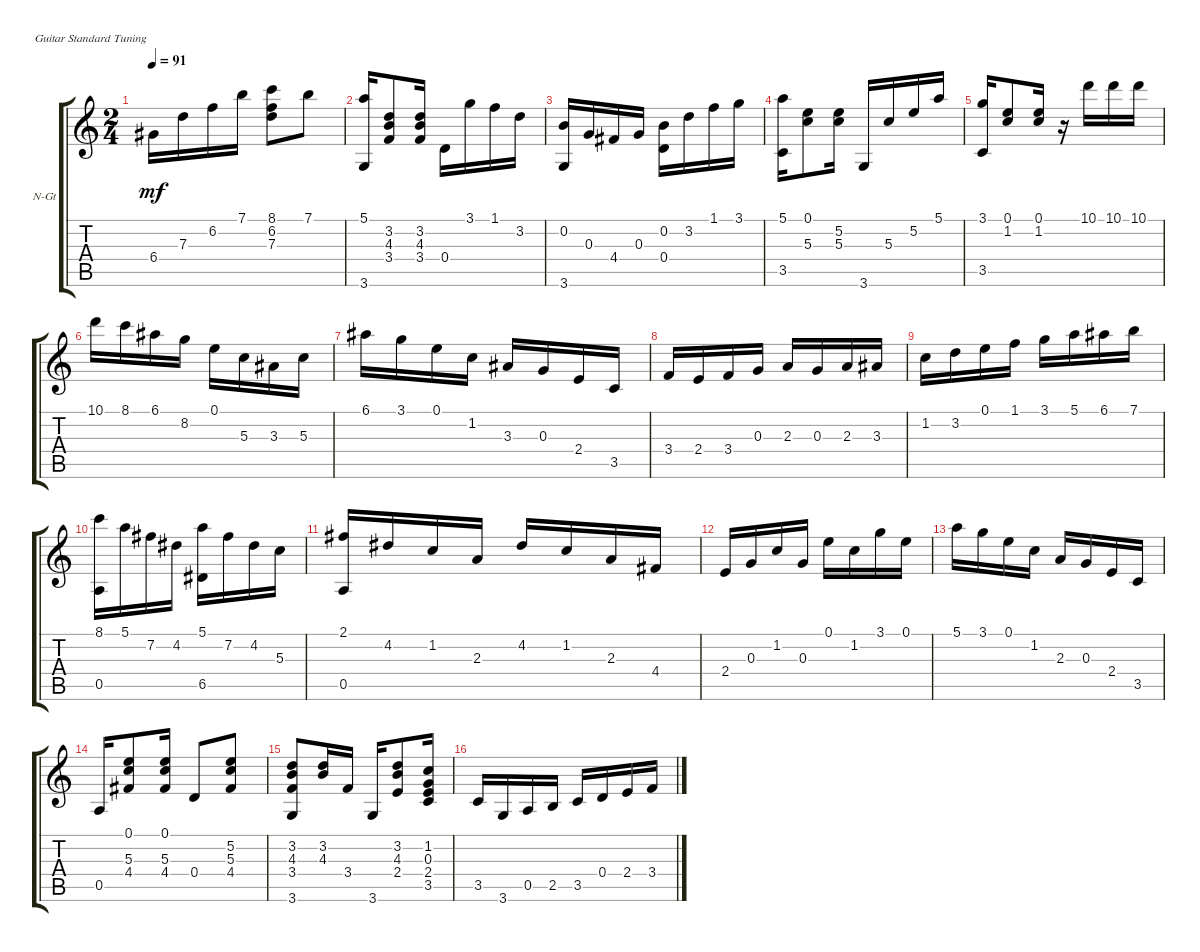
\bracketExtendMode groupsimilarinstruments
\firstSystemTrackNameOrientation horizontal
\otherSystemsTrackNameOrientation horizontal
\track ("Dilermando Reis" "N-Gt") {instrument acousticguitarnylon}
\staff {score tabs}
\tuning (E4 B3 G3 D3 A2 E2)
\ts (2 4)
\tempo 91
\clef g2
\ks c
6.4.16{dy mf} 7.3.16 6.2.16 7.1.16 (8.1 6.2 7.3).8 7.1.8 |
(5.1 3.6).16 (3.2 4.3 3.4).8 (3.2 4.3 3.4).16 0.4.16 3.1.16 1.1.16 3.2.16 |
(0.2 3.6).16 0.3.16 4.4.16 0.3.16 (0.2 0.4).16 3.2.16 1.1.16 3.1.16 |
(5.1 3.5).16 (0.1 5.3).8 (5.2 5.3).16 3.6.16 5.3.16 5.2.16 5.1.16 |
(3.1 3.5).16 (0.1 1.2).8 (0.1 1.2).16 r.16 10.1.16 10.1.16 10.1.16 |
10.1.16 8.1.16 6.1.16 8.2.16 0.1.16 5.3.16 3.3.16 5.3.16 |
6.1.16 3.1.16 0.1.16 1.2.16 3.3.16 0.3.16 2.4.16 3.5.16 |
3.4.16 2.4.16 3.4.16 0.3.16 2.3.16 0.3.16 2.3.16 3.3.16 |
1.2.16 3.2.16 0.1.16 1.1.16 3.1.16 5.1.16 6.1.16 7.1.16 |
(8.1 0.5).16 5.1.16 7.2.16 4.2.16 (5.1 6.5).16 7.2.16 4.2.16 5.3.16 |
(2.1 0.5).16 4.2.16 1.2.16 2.3.16 4.2.16 1.2.16 2.3.16 4.4.16 |
2.4.16 0.3.16 1.2.16 0.3.16 0.1.16 1.2.16 3.1.16 0.1.16 |
5.1.16 3.1.16 0.1.16 1.2.16 2.3.16 0.3.16 2.4.16 3.5.16 |
0.5.16 (0.1 5.3 4.4).8 (0.1 5.3 4.4).16 0.4.8 (5.2 5.3 4.4).8 |
(3.2 4.3 3.4 3.6).8 (3.2 4.3).16 3.4.16 3.6.16 (3.2 4.3 2.4).8 (1.2 0.3 2.4 3.5).16 |
3.5.16 3.6.16 0.5.16 2.5.16 3.5.16 0.4.16 2.4.16 3.4.16
